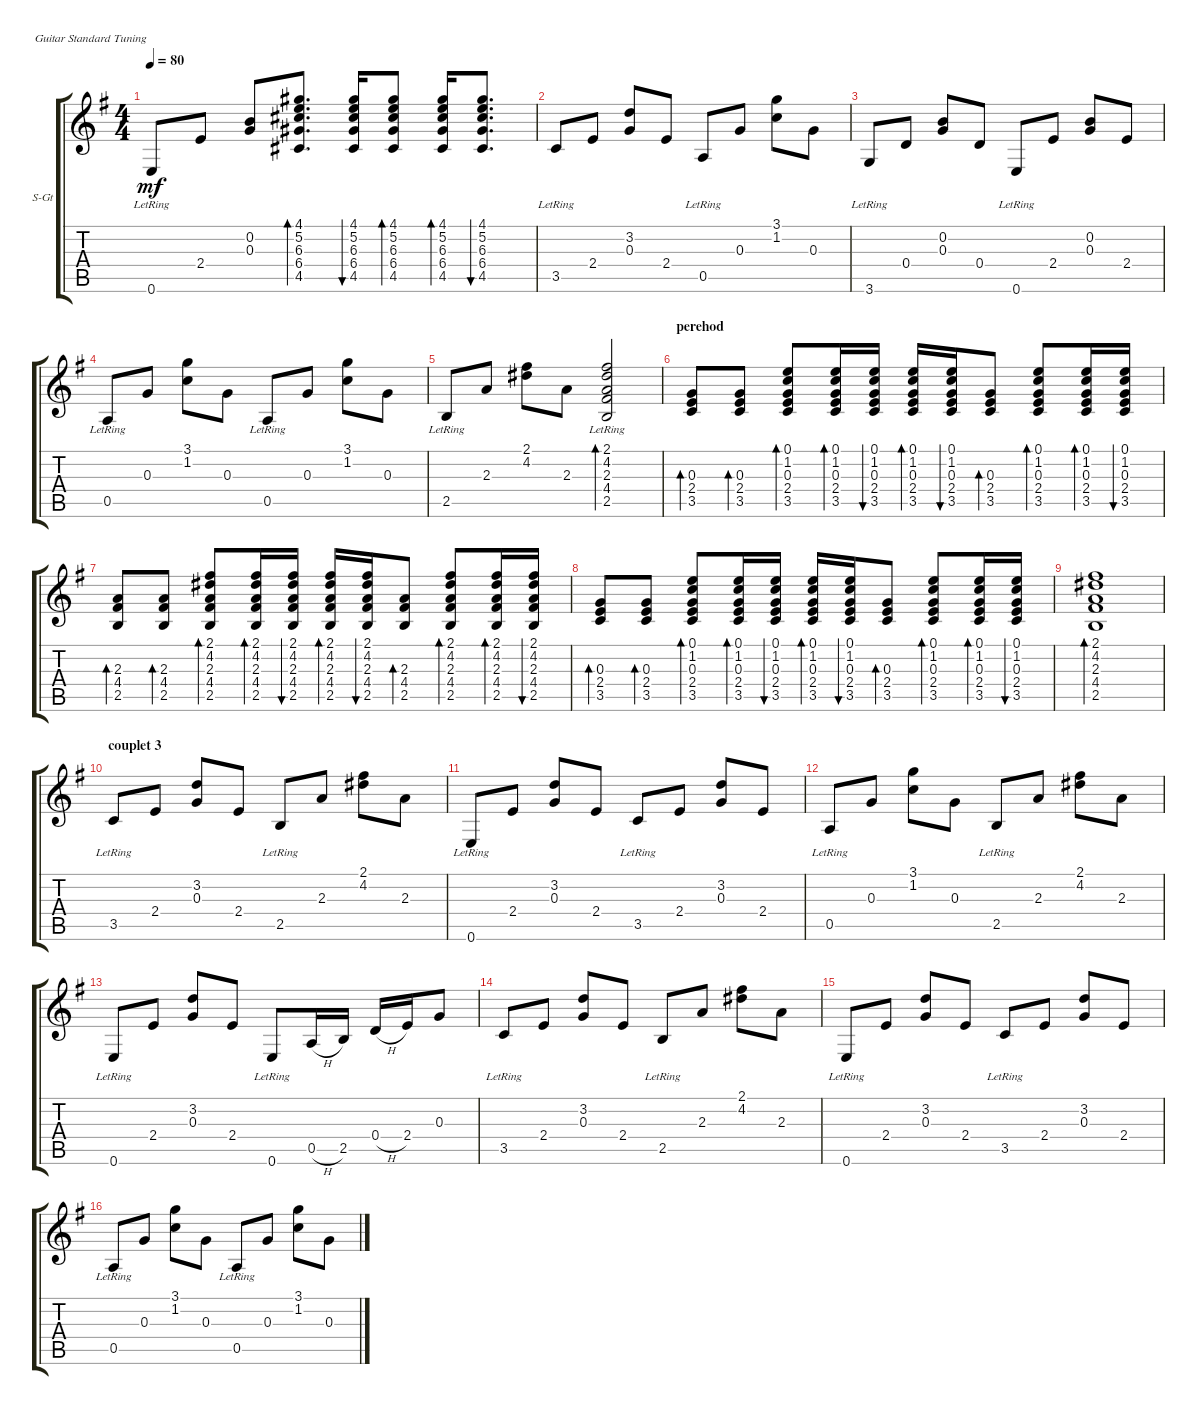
\defaultSystemsLayout 4
\bracketExtendMode groupsimilarinstruments
\firstSystemTrackNameOrientation horizontal
\otherSystemsTrackNameOrientation horizontal
\track ("Steel Guitar" "S-Gt") {instrument acousticguitarsteel}
\staff {score tabs}
\tuning (E4 B3 G3 D3 A2 E2)
\ts (4 4)
\tempo 80
\clef g2
\ks eminor
0.6{lr}.8{dy mf} 2.4.8 (0.3 0.2).8 (4.5 6.4 6.3 5.2 4.1).8{d bd 30} (4.5 6.4 6.3 5.2 4.1).16{bu 30} (4.5 6.4 6.3 5.2 4.1).8{bd 30} (4.5 6.4 6.3 5.2 4.1).16{bd 30} (4.5 6.4 6.3 5.2 4.1).8{d bu 30} |
3.5{lr}.8 2.4.8 (0.3 3.2).8 2.4.8 0.5{lr}.8 0.3.8 (1.2 3.1).8 0.3.8 |
3.6{lr}.8 0.4.8 (0.3 0.2).8 0.4.8 0.6{lr}.8 2.4.8 (0.3 0.2).8 2.4.8 |
0.5{lr}.8 0.3.8 (1.2 3.1).8 0.3.8 0.5{lr}.8 0.3.8 (1.2 3.1).8 0.3.8 |
2.5{lr}.8 2.3.8 (4.2 2.1).8 2.3.8 (2.5{lr} 4.4 2.3 4.2 2.1).2{bd 30} |
\section ("" "perehod")
(3.5 2.4 0.3).8{bd 30} (3.5 2.4 0.3).8{bd 30} (3.5 2.4 0.3 1.2 0.1).8{bd 30} (3.5 2.4 0.3 1.2 0.1).16{bd 30} (3.5 2.4 0.3 1.2 0.1).16{bu 30} (3.5 2.4 0.3 1.2 0.1).16{bd 30} (3.5 2.4 0.3 1.2 0.1).16{bu 30} (3.5 2.4 0.3).8{bd 30} (3.5 2.4 0.3 1.2 0.1).8{bd 30} (3.5 2.4 0.3 1.2 0.1).16{bd 30} (3.5 2.4 0.3 1.2 0.1).16{bu 30} |
(2.5 4.4 2.3).8{bd 30} (2.5 4.4 2.3).8{bd 30} (2.5 4.4 2.3 4.2 2.1).8{bd 30} (2.5 4.4 2.3 4.2 2.1).16{bd 30} (2.5 4.4 2.3 4.2 2.1).16{bu 30} (2.5 4.4 2.3 4.2 2.1).16{bd 30} (2.5 4.4 2.3 4.2 2.1).16{bu 30} (2.5 4.4 2.3).8{bd 30} (2.5 4.4 2.3 4.2 2.1).8{bd 30} (2.5 4.4 2.3 4.2 2.1).16{bd 30} (2.5 4.4 2.3 4.2 2.1).16{bu 30} |
(3.5 2.4 0.3).8{bd 30} (3.5 2.4 0.3).8{bd 30} (3.5 2.4 0.3 1.2 0.1).8{bd 30} (3.5 2.4 0.3 1.2 0.1).16{bd 30} (3.5 2.4 0.3 1.2 0.1).16{bu 30} (3.5 2.4 0.3 1.2 0.1).16{bd 30} (3.5 2.4 0.3 1.2 0.1).16{bu 30} (3.5 2.4 0.3).8{bd 30} (3.5 2.4 0.3 1.2 0.1).8{bd 30} (3.5 2.4 0.3 1.2 0.1).16{bd 30} (3.5 2.4 0.3 1.2 0.1).16{bu 30} |
(2.5 4.4 2.3 4.2 2.1).1{bd 30} |
\section ("" "couplet 3")
3.5{lr}.8 2.4.8 (0.3 3.2).8 2.4.8 2.5{lr}.8 2.3.8 (4.2 2.1).8 2.3.8 |
0.6{lr}.8 2.4.8 (0.3 3.2).8 2.4.8 3.5{lr}.8 2.4.8 (0.3 3.2).8 2.4.8 |
0.5{lr}.8 0.3.8 (1.2 3.1).8 0.3.8 2.5{lr}.8 2.3.8 (4.2 2.1).8 2.3.8 |
0.6{lr}.8 2.4.8 (0.3 3.2).8 2.4.8 0.6{lr}.8 0.5{h}.16 2.5.16 0.4{h}.16 2.4.16 0.3.8 |
3.5{lr}.8 2.4.8 (0.3 3.2).8 2.4.8 2.5{lr}.8 2.3.8 (4.2 2.1).8 2.3.8 |
0.6{lr}.8 2.4.8 (0.3 3.2).8 2.4.8 3.5{lr}.8 2.4.8 (0.3 3.2).8 2.4.8 |
0.5{lr}.8 0.3.8 (1.2 3.1).8 0.3.8 0.5{lr}.8 0.3.8 (1.2 3.1).8 0.3.8
